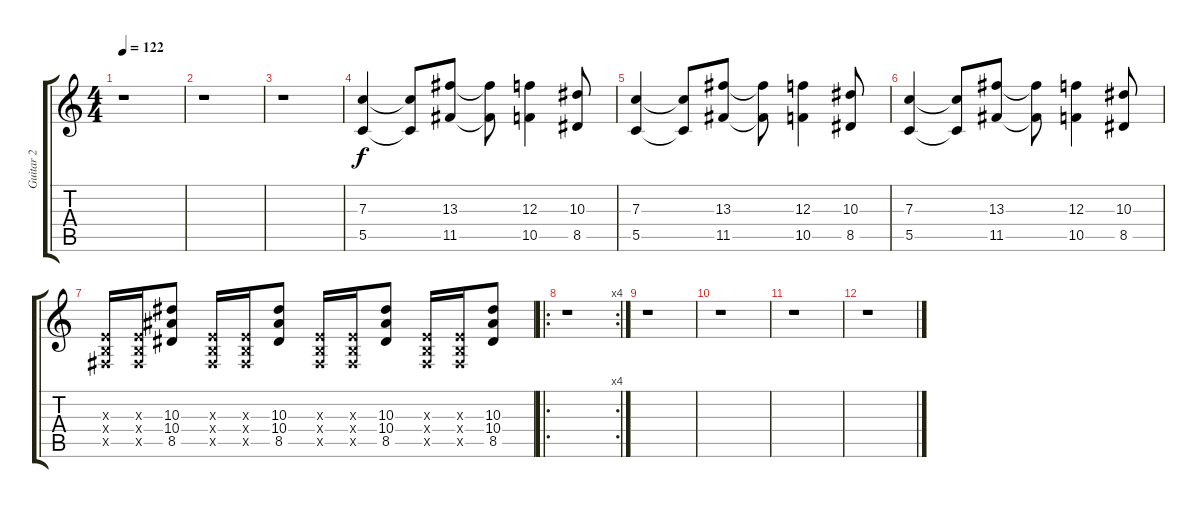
\track ("Guitar 2" "Guitar 2") {instrument distortionguitar}
\staff {score tabs}
\tuning (D4 A3 F3 C3 G2 C2) {hide}
\ts (4 4)
\tempo 122
\clef g2
\ks c
r.1{dy f} |
r.1 |
r.1 |
(7.3 5.5).4 (7.3{t} 5.5{t}).8 (13.3 11.5).8 (13.3{t} 11.5{t}).8 (12.3 10.5).4 (10.3 8.5).8 |
(7.3 5.5).4 (7.3{t} 5.5{t}).8 (13.3 11.5).8 (13.3{t} 11.5{t}).8 (12.3 10.5).4 (10.3 8.5).8 |
(7.3 5.5).4 (7.3{t} 5.5{t}).8 (13.3 11.5).8 (13.3{t} 11.5{t}).8 (12.3 10.5).4 (10.3 8.5).8 |
(-1.3{x} -1.4{x} -1.5{x}).16 (-1.3{x} -1.4{x} -1.5{x}).16 (10.3 10.4 8.5).8 (-1.3{x} -1.4{x} -1.5{x}).16 (-1.3{x} -1.4{x} -1.5{x}).16 (10.3 10.4 8.5).8 (-1.3{x} -1.4{x} -1.5{x}).16 (-1.3{x} -1.4{x} -1.5{x}).16 (10.3 10.4 8.5).8 (-1.3{x} -1.4{x} -1.5{x}).16 (-1.3{x} -1.4{x} -1.5{x}).16 (10.3 10.4 8.5).8 |
\ro
\rc 4
r.1 |
r.1 |
r.1 |
r.1 |
r.1
